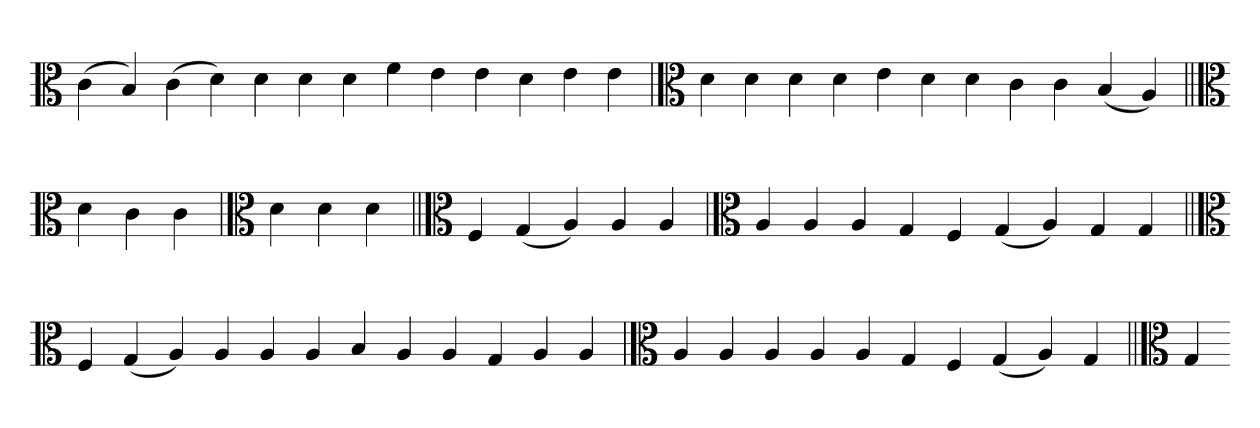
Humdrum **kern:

**kern
*part1
*staff1
*clefC3
=
(4c
4B)
(4c
4d)
4d
4d
4d
4f
4e
4e
4d
4e
4e
=
*clefC3
4d
4d
4d
4d
4e
4d
4d
4c
4c
(4B
4A)
=||
*clefC3
4d
4c
4c
=`
*clefC3
4d
4d
4d
=||
*clefC3
4F
(4G
4A)
4A
4A
=
*clefC3
4A
4A
4A
4G
4F
(4G
4A)
4G
4G
=||
*clefC3
4F
(4G
4A)
4A
4A
4A
4B
4A
4A
4G
4A
4A
=
*clefC3
4A
4A
4A
4A
4A
4G
4F
(4G
4A)
4G
=||
*clefC3
4G
=-
*-
